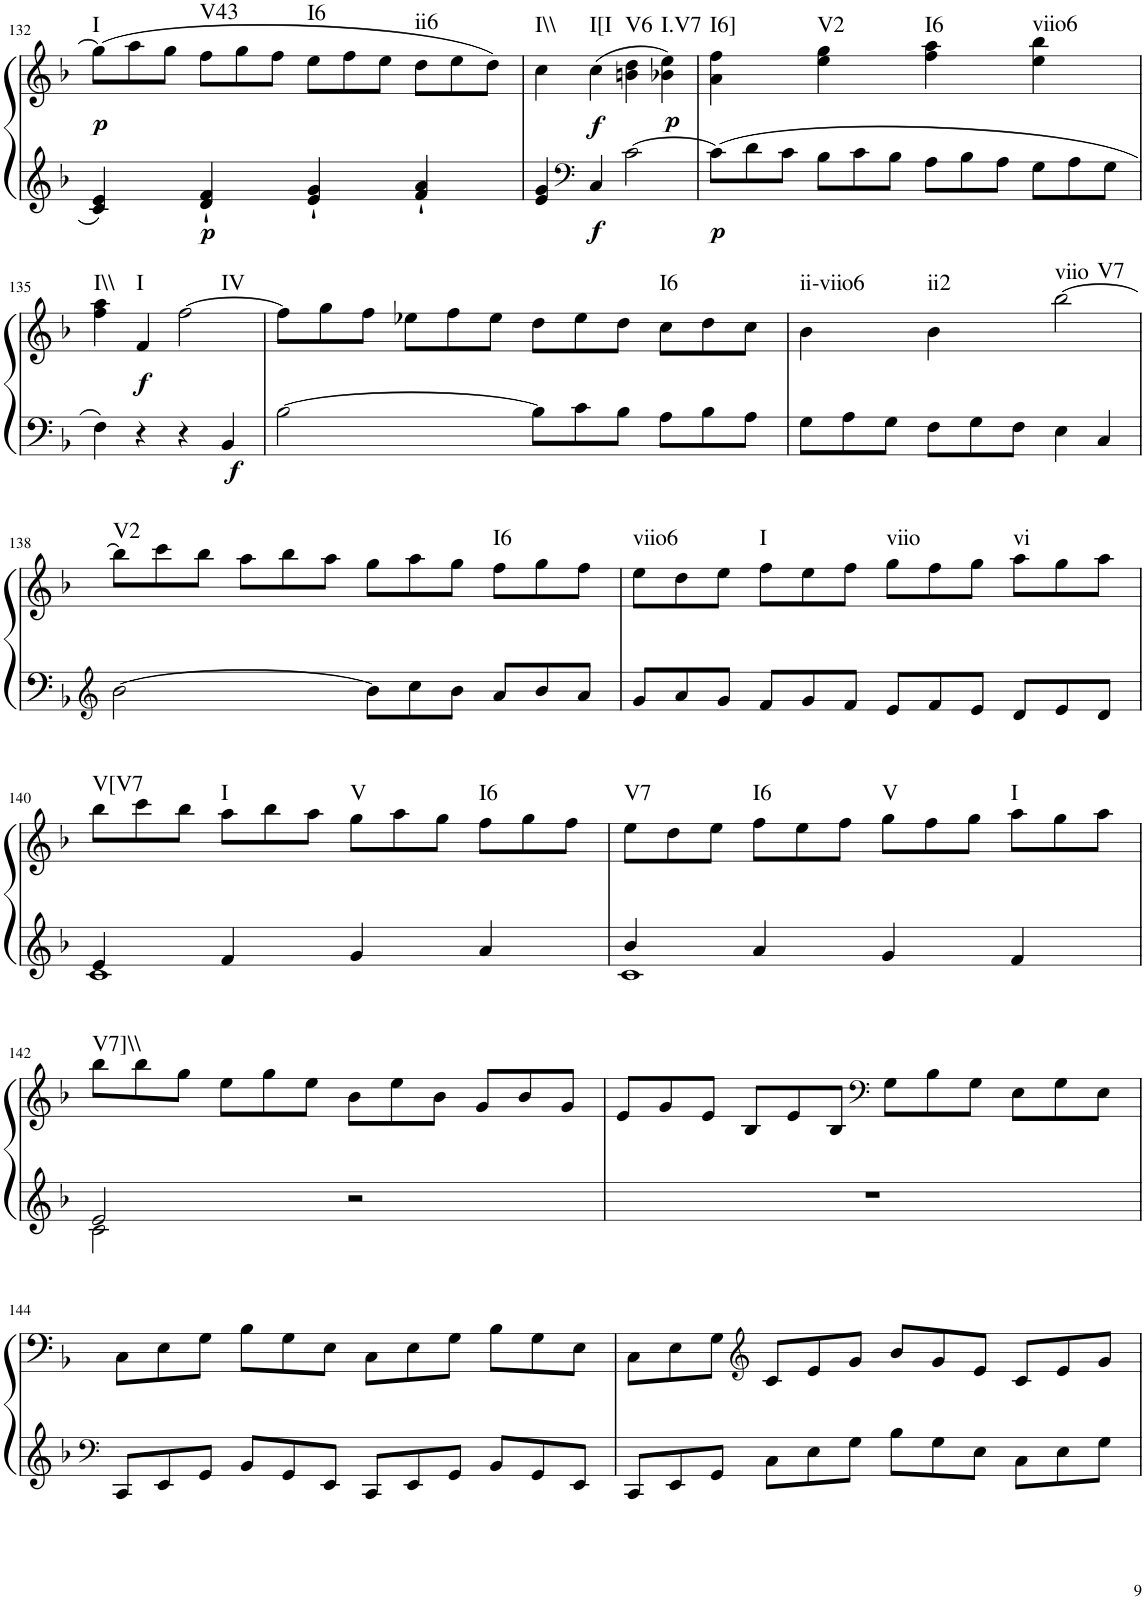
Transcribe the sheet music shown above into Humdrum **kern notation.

**kern	**kern	**dynam	**harte
*part1	*part1	*part1	*part1
*staff2	*staff1	*staff1/2	*
*I"unbenannt2	*	*	*
!!LO:PB:g=z
*clefG2	*clefG2	*	*
*k[b-]	*k[b-]	*	*
*M2/2	*M2/2	*	*
*	*Xtuplet	*	*
=132	=132	=132	=132
!	!	!LO:DY:b	!LO:H:kt=I
4c/ 4e/	(12gg\L]	p	N
.	12aa\	.	.
.	12gg\J	.	.
!	!	!LO:DY:b=2	!LO:H:kt=V43
4d/` 4f/`	12ff\L	p	N
.	12gg\	.	.
.	12ff\J	.	.
!	!	!	!LO:H:kt=I6
4e/` 4g/`	12ee\L	.	N
.	12ff\	.	.
.	12ee\J	.	.
!	!	!	!LO:H:kt=ii6
4f/` 4a/`	12dd\L	.	N
.	12ee\	.	.
.	12dd\J)	.	.
=133	=133	=133	=133
!	!	!	!LO:H:kt=I\\
4e/ 4g/	4cc\	.	N
*clefF4	*	*	*
!	!	!LO:DY:b=2	!
!	!	!LO:DY:n=1:b	!LO:H:kt=I[I
4C/	(4cc\	f f	N
!	!	!	!LO:H:kt=V6
[2c\	4bn\ 4dd\	.	N
!	!	!LO:DY:n=2:b	!LO:H:kt=I.V7
.	4b-X\ 4ee\)	p	N
=134	=134	=134	=134
*Xtuplet	*	*	*
!	!	!LO:DY:b=2	!LO:H:kt=I6]
12c\L]	4a\ 4ff\	p	N
12d\	.	.	.
12c\J	.	.	.
!	!	!	!LO:H:kt=V2
12B-\L	4ee\ 4gg\	.	N
12c\	.	.	.
12B-\J	.	.	.
!	!	!	!LO:H:kt=I6
12A\L	4ff\ 4aa\	.	N
12B-\	.	.	.
12A\J	.	.	.
!	!	!	!LO:H:kt=viio6
12G\L	4ee\ 4bb-\	.	N
12A\	.	.	.
12G\J	.	.	.
!!LO:LB:g=z
=135	=135	=135	=135
!	!	!	!LO:H:kt=I\\
4F\	4ff\ 4aa\	.	N
!	!	!LO:DY:b	!LO:H:kt=I
4r	4f/	f	N
!	!	!	!LO:H:kt=IV
4r	[2ff\	.	N
!	!	!LO:DY:b=2	!
4BB-/	.	f	.
=136	=136	=136	=136
[2B-\	12ff\L]	.	.
.	12gg\	.	.
.	12ff\J	.	.
.	12ee-X\L	.	.
.	12ff\	.	.
.	12ee-\J	.	.
12B-\L]	12dd\L	.	.
12c\	12ee-\	.	.
12B-\J	12dd\J	.	.
!	!	!	!LO:H:kt=I6
12A\L	12cc\L	.	N
12B-\	12dd\	.	.
12A\J	12cc\J	.	.
=137	=137	=137	=137
!	!	!	!LO:H:kt=ii-viio6
12G\L	4b-\	.	N
12A\	.	.	.
12G\J	.	.	.
!	!	!	!LO:H:kt=ii2
12F\L	4b-\	.	N
12G\	.	.	.
12F\J	.	.	.
!	!	!	!LO:H:n=1:kt=viio
!	!	!	!LO:H:n=2:kt=V7
4E\	[2bb-\	.	N N
4C/	.	.	.
!!LO:LB:g=z
=138	=138	=138	=138
*clefG2	*	*	*
!	!	!	!LO:H:kt=V2
[2b-\	12bb-\L]	.	N
.	12ccc\	.	.
.	12bb-\J	.	.
.	12aa\L	.	.
.	12bb-\	.	.
.	12aa\J	.	.
12b-\L]	12gg\L	.	.
12cc\	12aa\	.	.
12b-\J	12gg\J	.	.
!	!	!	!LO:H:kt=I6
12a/L	12ff\L	.	N
12b-/	12gg\	.	.
12a/J	12ff\J	.	.
=139	=139	=139	=139
!	!	!	!LO:H:kt=viio6
12g/L	12ee\L	.	N
12a/	12dd\	.	.
12g/J	12ee\J	.	.
!	!	!	!LO:H:kt=I
12f/L	12ff\L	.	N
12g/	12ee\	.	.
12f/J	12ff\J	.	.
!	!	!	!LO:H:kt=viio
12e/L	12gg\L	.	N
12f/	12ff\	.	.
12e/J	12gg\J	.	.
!	!	!	!LO:H:kt=vi
12d/L	12aa\L	.	N
12e/	12gg\	.	.
12d/J	12aa\J	.	.
!!LO:LB:g=z
=140	=140	=140	=140
*^	*	*	*
!	!	!	!	!LO:H:kt=V[V7
4e/	1c	12bb-\L	.	N
.	.	12ccc\	.	.
.	.	12bb-\J	.	.
!	!	!	!	!LO:H:kt=I
4f/	.	12aa\L	.	N
.	.	12bb-\	.	.
.	.	12aa\J	.	.
!	!	!	!	!LO:H:kt=V
4g/	.	12gg\L	.	N
.	.	12aa\	.	.
.	.	12gg\J	.	.
!	!	!	!	!LO:H:kt=I6
4a/	.	12ff\L	.	N
.	.	12gg\	.	.
.	.	12ff\J	.	.
=141	=141	=141	=141	=141
!	!	!	!	!LO:H:kt=V7
4b-/	1c	12ee\L	.	N
.	.	12dd\	.	.
.	.	12ee\J	.	.
!	!	!	!	!LO:H:kt=I6
4a/	.	12ff\L	.	N
.	.	12ee\	.	.
.	.	12ff\J	.	.
!	!	!	!	!LO:H:kt=V
4g/	.	12gg\L	.	N
.	.	12ff\	.	.
.	.	12gg\J	.	.
!	!	!	!	!LO:H:kt=I
4f/	.	12aa\L	.	N
.	.	12gg\	.	.
.	.	12aa\J	.	.
!!LO:LB:g=z
=142	=142	=142	=142	=142
!	!	!	!	!LO:H:kt=V7]\\
2e/	2c\	12bb-\L	.	N
.	.	12bb-\	.	.
.	.	12gg\J	.	.
.	.	12ee\L	.	.
.	.	12gg\	.	.
.	.	12ee\J	.	.
2r	2ryy	12b-\L	.	.
.	.	12ee\	.	.
.	.	12b-\J	.	.
.	.	12g/L	.	.
.	.	12b-/	.	.
.	.	12g/J	.	.
*v	*v	*	*	*
=143	=143	=143	=143
1r	12e/L	.	.
.	12g/	.	.
.	12e/J	.	.
.	12B-/L	.	.
.	12e/	.	.
.	12B-/J	.	.
*	*clefF4	*	*
.	12G\L	.	.
.	12B-\	.	.
.	12G\J	.	.
.	12E\L	.	.
.	12G\	.	.
.	12E\J	.	.
!!LO:LB:g=z
=144	=144	=144	=144
*clefF4	*	*	*
12CC/L	12C\L	.	.
12EE/	12E\	.	.
12GG/J	12G\J	.	.
12BB-/L	12B-\L	.	.
12GG/	12G\	.	.
12EE/J	12E\J	.	.
12CC/L	12C\L	.	.
12EE/	12E\	.	.
12GG/J	12G\J	.	.
12BB-/L	12B-\L	.	.
12GG/	12G\	.	.
12EE/J	12E\J	.	.
=145	=145	=145	=145
12CC/L	12C\L	.	.
12EE/	12E\	.	.
12GG/J	12G\J	.	.
*	*clefG2	*	*
12C\L	12c/L	.	.
12E\	12e/	.	.
12G\J	12g/J	.	.
12B-\L	12b-/L	.	.
12G\	12g/	.	.
12E\J	12e/J	.	.
12C\L	12c/L	.	.
12E\	12e/	.	.
12G\J	12g/J	.	.
=	=	=	=
*-	*-	*-	*-
